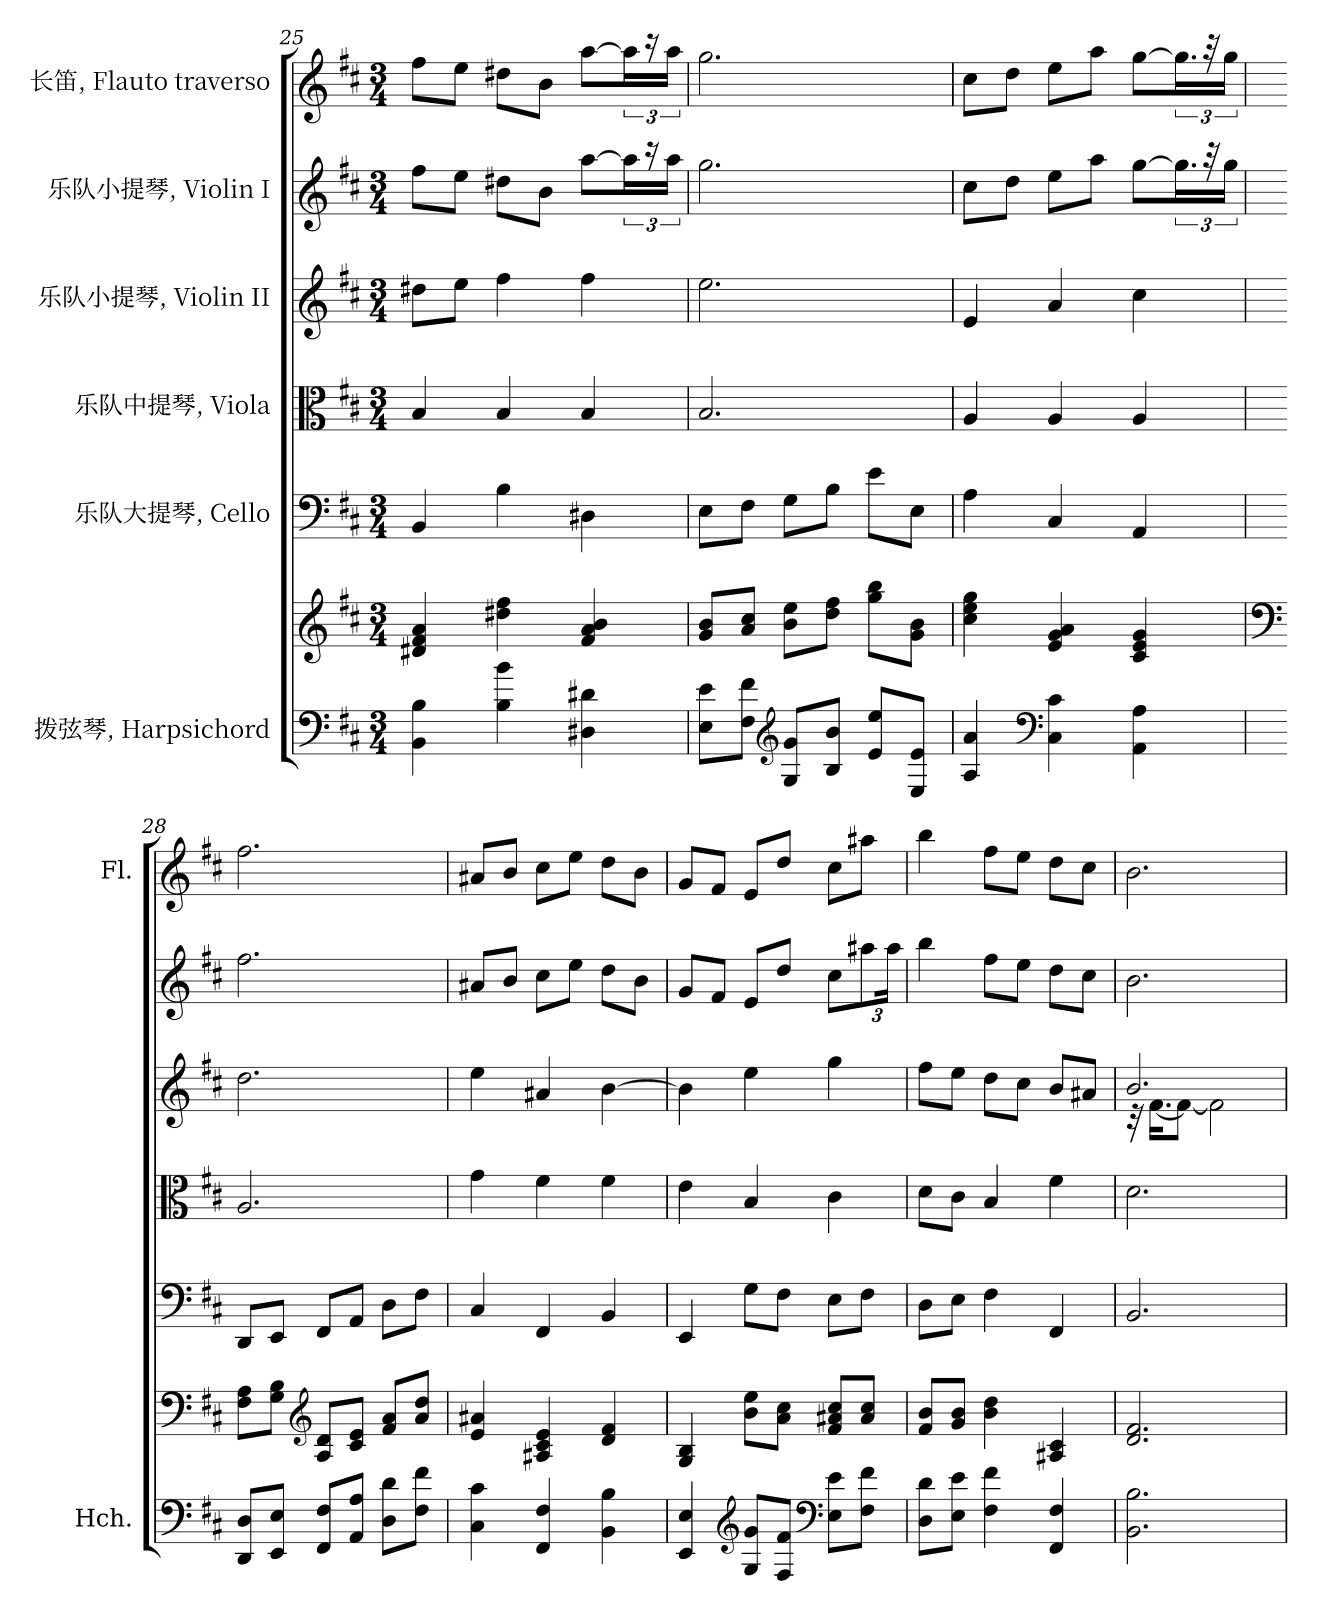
**kern	**kern	**kern	**kern	**kern	**kern	**kern
*part6	*part6	*part5	*part4	*part3	*part2	*part1
*staff7	*staff6	*staff5	*staff4	*staff3	*staff2	*staff1
*I"拨弦琴, Harpsichord	*	*I"乐队大提琴, Cello	*I"乐队中提琴, Viola	*I"乐队小提琴, Violin II	*I"乐队小提琴, Violin I	*I"长笛, Flauto traverso
*I'Hch.	*	*	*	*	*	*I'Fl.
*clefF4	*clefG2	*clefF4	*clefC3	*clefG2	*clefG2	*clefG2
*k[f#c#]	*k[f#c#]	*k[f#c#]	*k[f#c#]	*k[f#c#]	*k[f#c#]	*k[f#c#]
*M3/4	*M3/4	*M3/4	*M3/4	*M3/4	*M3/4	*M3/4
=25	=25	=25	=25	=25	=25	=25
4BB\ 4B\	4d#X/ 4f#/ 4a/	4BB/	4B/	8dd#X\L	8ff#\L	8ff#\L
.	.	.	.	8ee\J	8ee\J	8ee\J
4B\ 4b\	4dd#X\ 4ff#\	4B\	4B/	4ff#\	8dd#X\L	8dd#X\L
.	.	.	.	.	8b\J	8b\J
4D#X\ 4d#X\	4f#/ 4a/ 4b/	4D#X\	4B/	4ff#\	[8aa\L	[8aa\L
.	.	.	.	.	24aa\Jk]	24aa\Jk]
.	.	.	.	.	24r	24r
.	.	.	.	.	24aa\	24aa\
!!LO:PB:g=z
=26	=26	=26	=26	=26	=26	=26
8E\ 8e\L	8g/ 8b/L	8E\L	2.B/	2.ee\	2.gg\	2.gg\
8F#\ 8f#\J	8a/ 8cc#/J	8F#\J	.	.	.	.
*clefG2	*	*	*	*	*	*
8G/ 8g/L	8b\ 8ee\L	8G\L	.	.	.	.
8B/ 8b/J	8dd\ 8ff#\J	8B\J	.	.	.	.
8e/ 8ee/L	8gg\ 8bb\L	8e\L	.	.	.	.
8E/ 8e/J	8g\ 8b\J	8E\J	.	.	.	.
=27	=27	=27	=27	=27	=27	=27
4A/ 4a/	4cc#\ 4ee\ 4gg\	4A\	4A/	4e/	8cc#\L	8cc#\L
.	.	.	.	.	8dd\J	8dd\J
*clefF4	*	*	*	*	*	*
4C#\ 4c#\	4e/ 4g/ 4a/	4C#/	4A/	4a/	8ee\L	8ee\L
.	.	.	.	.	8aa\J	8aa\J
4AA\ 4A\	4c#/ 4e/ 4g/	4AA/	4A/	4cc#\	[8gg\L	[8gg\L
.	.	.	.	.	24.gg\Jk]	24.gg\Jk]
.	.	.	.	.	48r	48r
.	.	.	.	.	24gg\	24gg\
=28	=28	=28	=28	=28	=28	=28
*	*clefF4	*	*	*	*	*
8DD/ 8D/L	8F#\ 8A\L	8DD/L	2.A/	2.dd\	2.ff#\	2.ff#\
8EE/ 8E/J	8G\ 8B\J	8EE/J	.	.	.	.
*	*clefG2	*	*	*	*	*
8FF#/ 8F#/L	8A/ 8d/L	8FF#/L	.	.	.	.
8AA/ 8A/J	8c#/ 8e/J	8AA/J	.	.	.	.
8D\ 8d\L	8f#/ 8a/L	8D\L	.	.	.	.
8F#\ 8f#\J	8a/ 8dd/J	8F#\J	.	.	.	.
=29	=29	=29	=29	=29	=29	=29
4C#\ 4c#\	4e/ 4a#X/	4C#/	4g\	4ee\	8a#X/L	8a#X/L
.	.	.	.	.	8b/J	8b/J
4FF#/ 4F#/	4A#X/ 4c#/ 4e/	4FF#/	4f#\	4a#X/	8cc#\L	8cc#\L
.	.	.	.	.	8ee\J	8ee\J
4BB\ 4B\	4d/ 4f#/	4BB/	4f#\	[4b\	8dd\L	8dd\L
.	.	.	.	.	8b\J	8b\J
!!LO:PB:g=z
=30	=30	=30	=30	=30	=30	=30
4EE/ 4E/	4G/ 4B/	4EE/	4e\	4b\]	8g/L	8g/L
.	.	.	.	.	8f#/J	8f#/J
*clefG2	*	*	*	*	*	*
8G/ 8g/L	8b\ 8ee\L	8G\L	4B/	4ee\	8e/L	8e/L
8F#/ 8f#/J	8a\ 8cc#\J	8F#\J	.	.	8dd/J	8dd/J
*clefF4	*	*	*	*	*	*
8E\ 8e\L	8f#/ 8a#X/ 8cc#/L	8E\L	4c#\	4gg\	8cc#\L	8cc#\L
*	*	*	*	*	*Xbrackettup	*
8F#\ 8f#\J	8a#/ 8cc#/J	8F#\J	.	.	12aa#X\	8aa#X\J
.	.	.	.	.	24aa#\Jk	.
=31	=31	=31	=31	=31	=31	=31
8D\ 8d\L	8f#/ 8b/L	8D\L	8d\L	8ff#\L	4bb\	4bb\
8E\ 8e\J	8g/ 8b/J	8E\J	8c#\J	8ee\J	.	.
4F#\ 4f#\	4b\ 4dd\	4F#\	4B/	8dd\L	8ff#\L	8ff#\L
.	.	.	.	8cc#\J	8ee\J	8ee\J
4FF#/ 4F#/	4A#X/ 4c#/	4FF#/	4f#\	8b/L	8dd\L	8dd\L
.	.	.	.	8a#X/J	8cc#\J	8cc#\J
=32	=32	=32	=32	=32	=32	=32
*	*	*	*	*^	*	*
2.BB\ 2.B\	2.d/ 2.f#/	2.BB/	2.d\	2.b/	32r	2.b\	2.b\
.	.	.	.	.	[16.f#\KL	.	.
.	.	.	.	.	8f#\J_	.	.
.	.	.	.	.	2f#\]	.	.
*	*	*	*	*v	*v	*	*
=	=	=	=	=	=	=
*-	*-	*-	*-	*-	*-	*-
